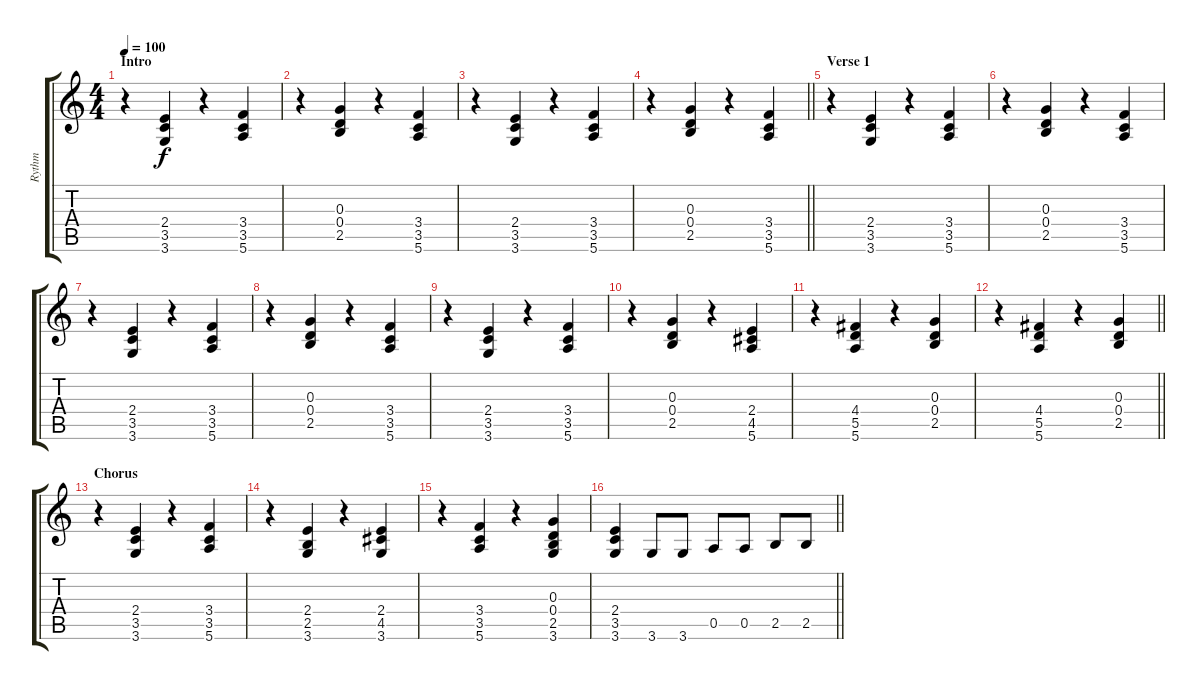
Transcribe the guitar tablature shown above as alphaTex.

\track ("Rythm" "Rythm") {instrument electricguitarclean}
\staff {score tabs}
\tuning (E4 B3 G3 D3 A2 E2) {hide}
\ts (4 4)
\section ("" "Intro")
\tempo 100
\clef g2
\ks c
r.4{dy f instrument electricguitarclean} (2.4 3.5 3.6).4 r.4 (3.4 3.5 5.6).4 |
r.4 (0.3 0.4 2.5).4 r.4 (3.4 3.5 5.6).4 |
r.4 (2.4 3.5 3.6).4 r.4 (3.4 3.5 5.6).4 |
\barLineRight lightlight
r.4 (0.3 0.4 2.5).4 r.4 (3.4 3.5 5.6).4 |
\section ("" "Verse 1")
r.4 (2.4 3.5 3.6).4 r.4 (3.4 3.5 5.6).4 |
r.4 (0.3 0.4 2.5).4 r.4 (3.4 3.5 5.6).4 |
r.4 (2.4 3.5 3.6).4 r.4 (3.4 3.5 5.6).4 |
r.4 (0.3 0.4 2.5).4 r.4 (3.4 3.5 5.6).4 |
r.4 (2.4 3.5 3.6).4 r.4 (3.4 3.5 5.6).4 |
r.4 (0.3 0.4 2.5).4 r.4 (2.4 4.5 5.6).4 |
r.4 (4.4 5.5 5.6).4 r.4 (0.3 0.4 2.5).4 |
\barLineRight lightlight
r.4 (4.4 5.5 5.6).4 r.4 (0.3 0.4 2.5).4 |
\section ("" "Chorus")
r.4 (2.4 3.5 3.6).4 r.4 (3.4 3.5 5.6).4 |
r.4 (2.4 2.5 3.6).4 r.4 (2.4 4.5 3.6).4 |
r.4 (3.4 3.5 5.6).4 r.4 (0.3 0.4 2.5 3.6).4 |
\barLineRight lightlight
(2.4 3.5 3.6).4 3.6.8 3.6.8 0.5.8 0.5.8 2.5.8 2.5.8
